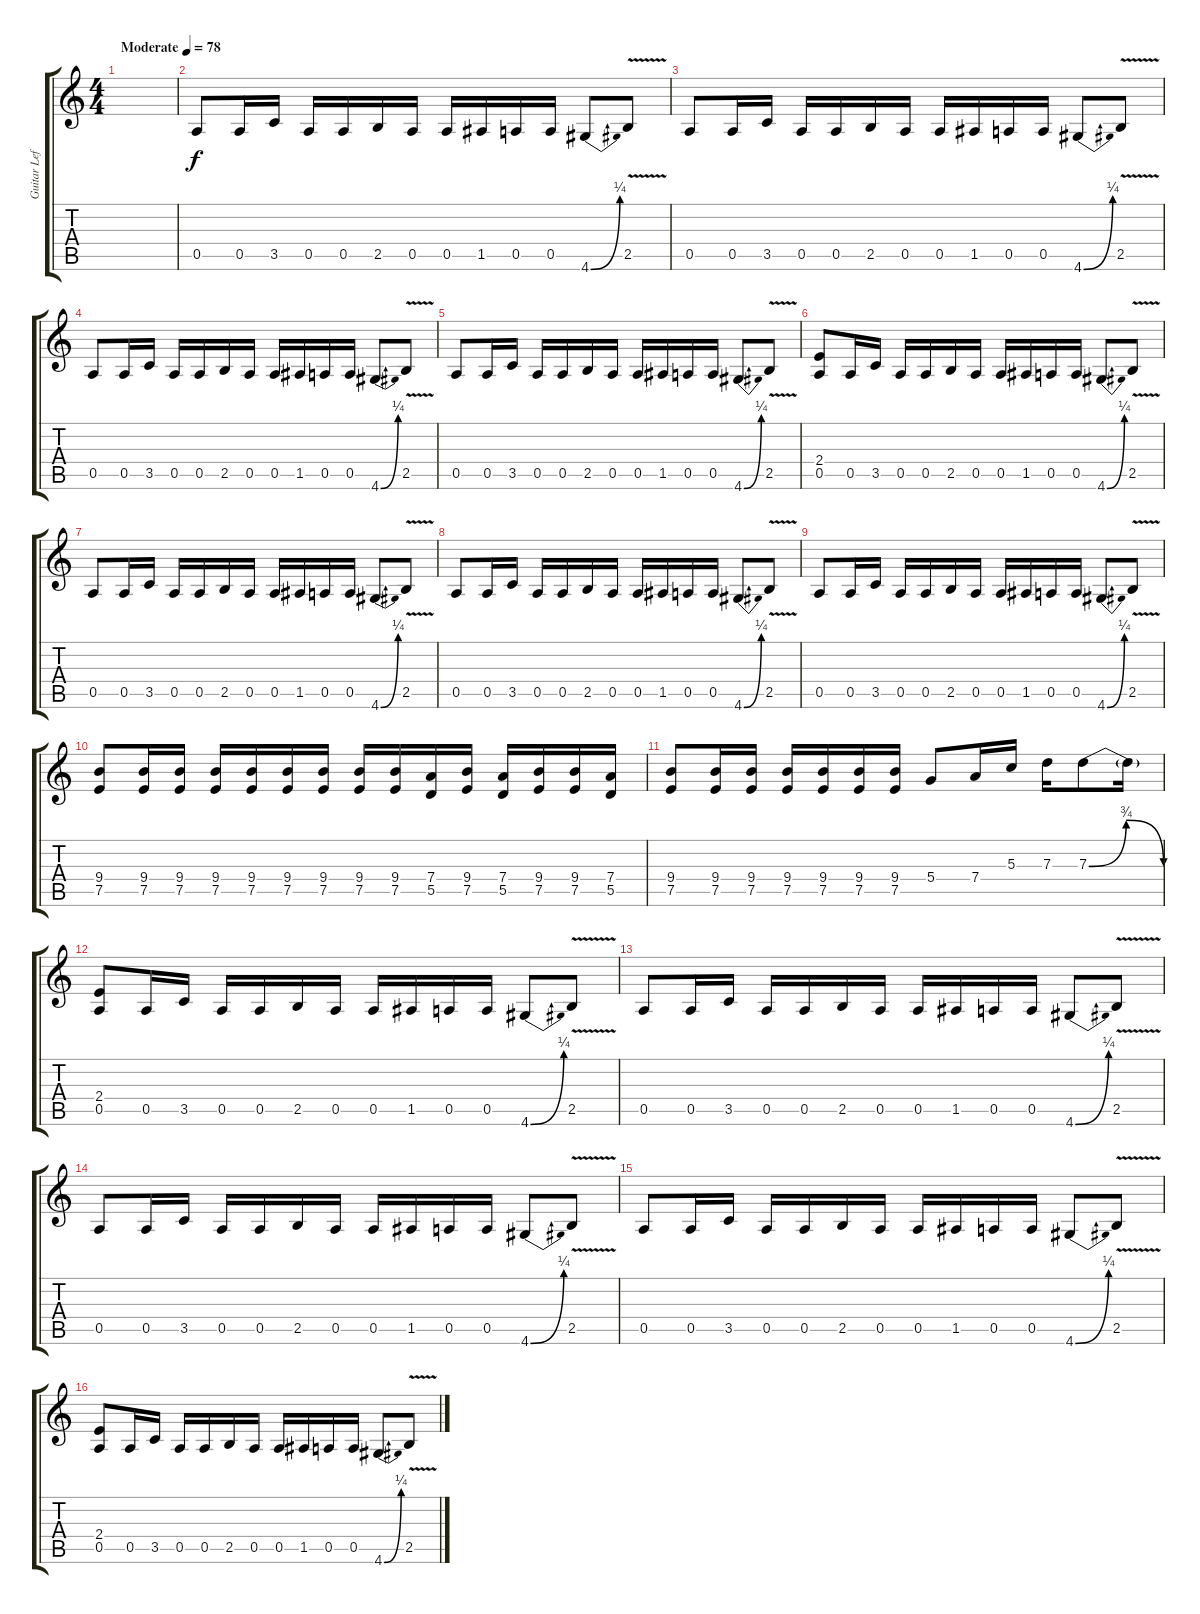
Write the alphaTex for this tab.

\track ("Guitar Left" "Guitar Lef") {instrument distortionguitar}
\staff {score tabs}
\tuning (E4 B3 G3 D3 A2 E2) {hide}
\ts (4 4)
\tempo (78 "Moderate")
\clef g2
\ks c
|
0.5.8 0.5.16 3.5.16 0.5.16 0.5.16 2.5.16 0.5.16 0.5.16 1.5.16 0.5.16 0.5.16 4.6{be (bend 0 0 60 1)}.8 2.5{v}.8 |
0.5.8 0.5.16 3.5.16 0.5.16 0.5.16 2.5.16 0.5.16 0.5.16 1.5.16 0.5.16 0.5.16 4.6{be (bend 0 0 60 1)}.8 2.5{v}.8 |
0.5.8 0.5.16 3.5.16 0.5.16 0.5.16 2.5.16 0.5.16 0.5.16 1.5.16 0.5.16 0.5.16 4.6{be (bend 0 0 60 1)}.8 2.5{v}.8 |
0.5.8 0.5.16 3.5.16 0.5.16 0.5.16 2.5.16 0.5.16 0.5.16 1.5.16 0.5.16 0.5.16 4.6{be (bend 0 0 60 1)}.8 2.5{v}.8 |
(2.4 0.5).8 0.5.16 3.5.16 0.5.16 0.5.16 2.5.16 0.5.16 0.5.16 1.5.16 0.5.16 0.5.16 4.6{be (bend 0 0 60 1)}.8 2.5{v}.8 |
0.5.8 0.5.16 3.5.16 0.5.16 0.5.16 2.5.16 0.5.16 0.5.16 1.5.16 0.5.16 0.5.16 4.6{be (bend 0 0 60 1)}.8 2.5{v}.8 |
0.5.8 0.5.16 3.5.16 0.5.16 0.5.16 2.5.16 0.5.16 0.5.16 1.5.16 0.5.16 0.5.16 4.6{be (bend 0 0 60 1)}.8 2.5{v}.8 |
0.5.8 0.5.16 3.5.16 0.5.16 0.5.16 2.5.16 0.5.16 0.5.16 1.5.16 0.5.16 0.5.16 4.6{be (bend 0 0 60 1)}.8 2.5{v}.8 |
(9.4 7.5).8 (9.4 7.5).16 (9.4 7.5).16 (9.4 7.5).16 (9.4 7.5).16 (9.4 7.5).16 (9.4 7.5).16 (9.4 7.5).16 (9.4 7.5).16 (7.4 5.5).16 (9.4 7.5).16 (7.4 5.5).16 (9.4 7.5).16 (9.4 7.5).16 (7.4 5.5).16 |
(9.4 7.5).8 (9.4 7.5).16 (9.4 7.5).16 (9.4 7.5).16 (9.4 7.5).16 (9.4 7.5).16 (9.4 7.5).16 5.4.8 7.4.16 5.3.16 7.3.16 7.3{be (bendrelease 0 0 30 3 44 3 60 0)}.8 7.3{t}.16 |
(2.4 0.5).8 0.5.16 3.5.16 0.5.16 0.5.16 2.5.16 0.5.16 0.5.16 1.5.16 0.5.16 0.5.16 4.6{be (bend 0 0 60 1)}.8 2.5{v}.8 |
0.5.8 0.5.16 3.5.16 0.5.16 0.5.16 2.5.16 0.5.16 0.5.16 1.5.16 0.5.16 0.5.16 4.6{be (bend 0 0 60 1)}.8 2.5{v}.8 |
0.5.8 0.5.16 3.5.16 0.5.16 0.5.16 2.5.16 0.5.16 0.5.16 1.5.16 0.5.16 0.5.16 4.6{be (bend 0 0 60 1)}.8 2.5{v}.8 |
0.5.8 0.5.16 3.5.16 0.5.16 0.5.16 2.5.16 0.5.16 0.5.16 1.5.16 0.5.16 0.5.16 4.6{be (bend 0 0 60 1)}.8 2.5{v}.8 |
(2.4 0.5).8 0.5.16 3.5.16 0.5.16 0.5.16 2.5.16 0.5.16 0.5.16 1.5.16 0.5.16 0.5.16 4.6{be (bend 0 0 60 1)}.8 2.5{v}.8
